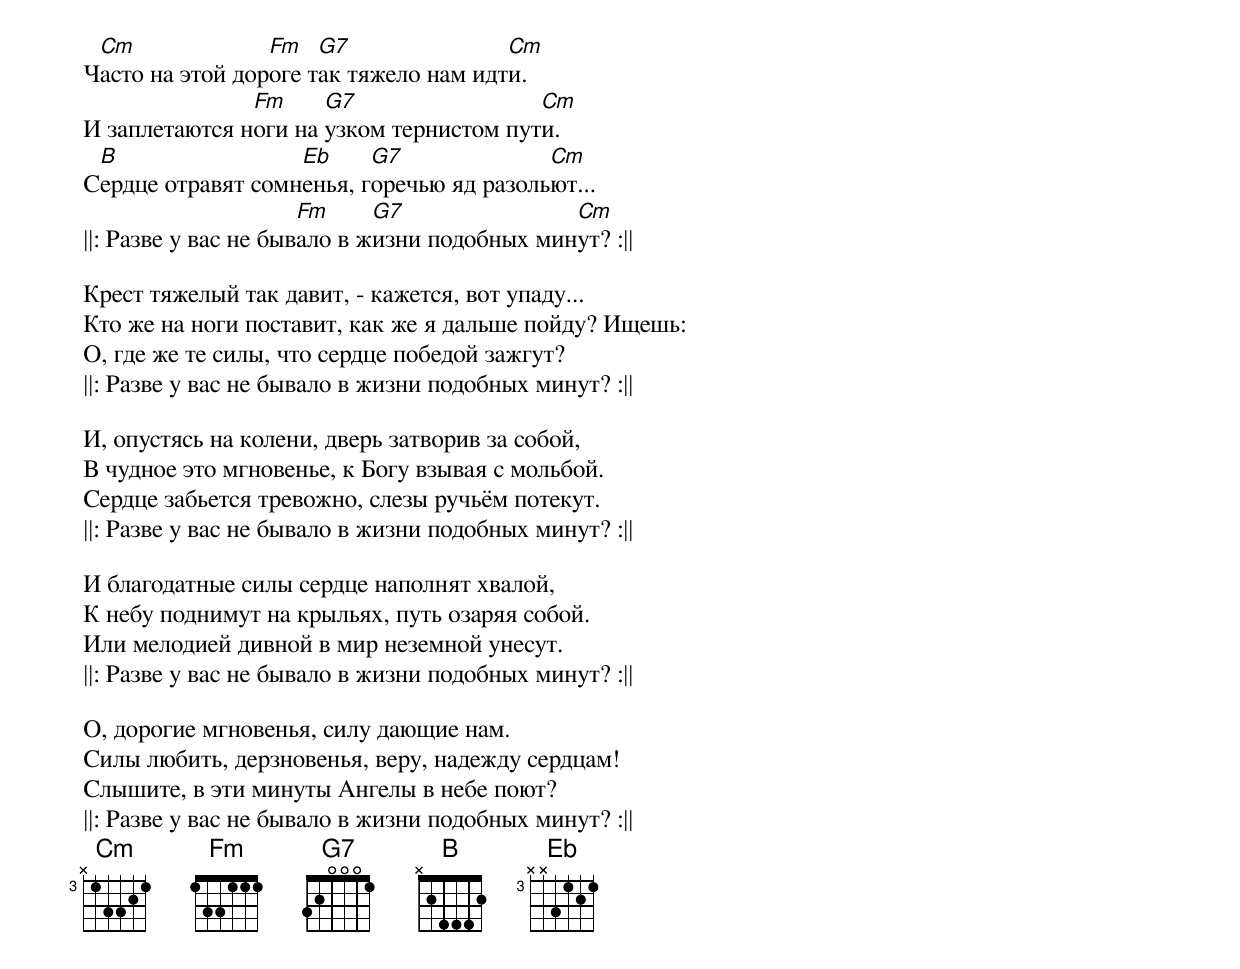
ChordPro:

Ч[Cm]асто на этой дор[Fm]оге т[G7]ак тяжело нам идт[Cm]и.
И заплетаются н[Fm]оги на [G7]узком тернистом пут[Cm]и.
С[B]ердце отравят сомн[Eb]енья, г[G7]оречью яд разоль[Cm]ют...
||: Разве у вас не быв[Fm]ало в ж[G7]изни подобных мин[Cm]ут? :||

Крест тяжелый так давит, - кажется, вот упаду...
Кто же на ноги поставит, как же я дальше пойду? Ищешь:
О, где же те силы, что сердце победой зажгут?
||: Разве у вас не бывало в жизни подобных минут? :||

И, опустясь на колени, дверь затворив за собой,
В чудное это мгновенье, к Богу взывая с мольбой.
Сердце забьется тревожно, слезы ручьём потекут.
||: Разве у вас не бывало в жизни подобных минут? :||

И благодатные силы сердце наполнят хвалой,
К небу поднимут на крыльях, путь озаряя собой.
Или мелодией дивной в мир неземной унесут.
||: Разве у вас не бывало в жизни подобных минут? :||

О, дорогие мгновенья, силу дающие нам.
Силы любить, дерзновенья, веру, надежду сердцам!
Слышите, в эти минуты Ангелы в небе поют?
||: Разве у вас не бывало в жизни подобных минут? :||
